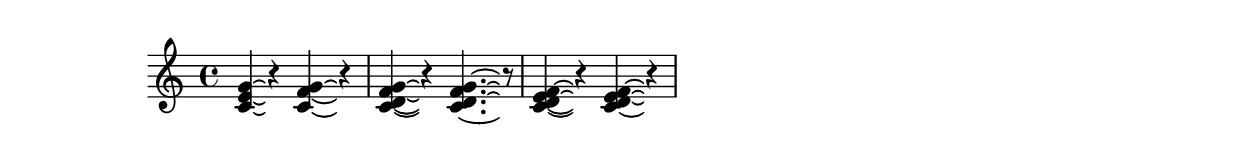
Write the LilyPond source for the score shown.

%% DO NOT EDIT this file manually; it is automatically
%% generated from LSR http://lsr.di.unimi.it
%% Make any changes in LSR itself, or in Documentation/snippets/new/ ,
%% and then run scripts/auxiliar/makelsr.py
%%
%% This file is in the public domain.
\version "2.18.0"

\header {
  lsrtags = "connecting-notes, contemporary-notation, expressive-marks, fretted-strings, keyboards, specific-notation"

  texidoc = "
Laissez vibrer ties have a fixed size. Their formatting can be tuned
using @code{'tie-configuration}.

"
  doctitle = "Laissez vibrer ties"
} % begin verbatim

\relative c' {
  <c e g>4\laissezVibrer r <c f g>\laissezVibrer r
  <c d f g>4\laissezVibrer r <c d f g>4.\laissezVibrer r8

  <c d e f>4\laissezVibrer r
  \override LaissezVibrerTieColumn.tie-configuration
     = #`((-7 . ,DOWN)
          (-5 . ,DOWN)
          (-3 . ,UP)
          (-1 . ,UP))
  <c d e f>4\laissezVibrer r
}
